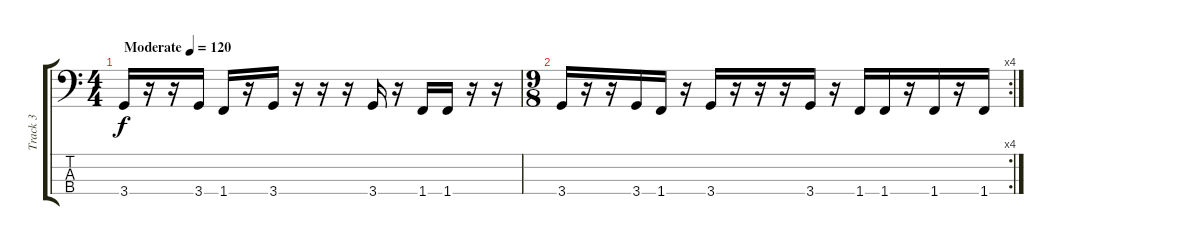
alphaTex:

\track ("Track 3" "Track 3") {instrument electricbassfinger}
\staff {score tabs}
\tuning (G2 D2 A1 E1) {hide}
\ts (4 4)
\tempo (120 "Moderate")
\clef f4
\ks c
3.4.16{dy f instrument electricbassfinger} r.16 r.16 3.4.16 1.4.16 r.16 3.4.16 r.16 r.16 r.16 3.4.16 r.16 1.4.16 1.4.16 r.16 r.16 |
\rc 4
\ts (9 8)
3.4.16 r.16 r.16 3.4.16 1.4.16 r.16 3.4.16 r.16 r.16 r.16 3.4.16 r.16 1.4.16 1.4.16 r.16 1.4.16 r.16 1.4.16
